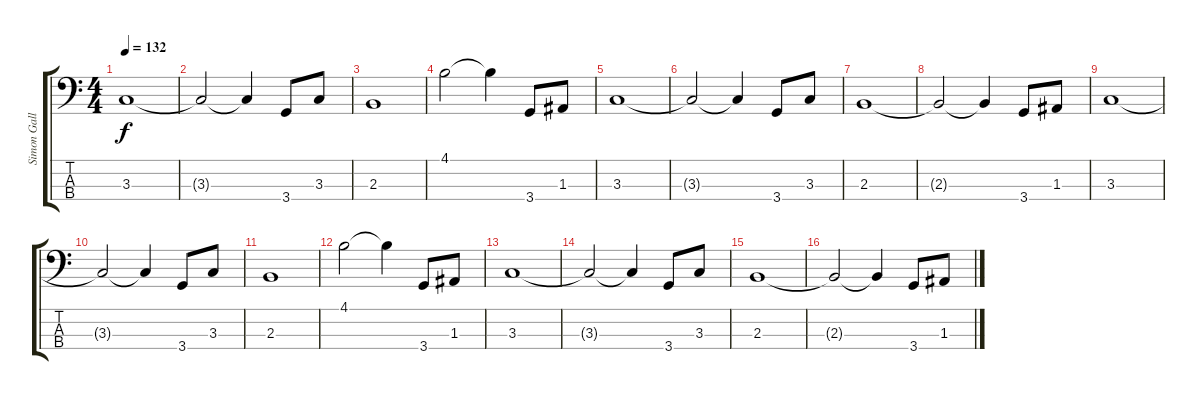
\track ("Simon Gallup (bass)" "Simon Gall") {instrument electricbasspick}
\staff {score tabs}
\tuning (G2 D2 A1 E1) {hide}
\ts (4 4)
\tempo 132
\clef f4
\ks c
3.3.1{dy f} |
3.3{t}.2 3.3{t}.4 3.4.8 3.3.8 |
2.3.1 |
4.1.2 4.1{t}.4 3.4.8 1.3.8 |
3.3.1 |
3.3{t}.2 3.3{t}.4 3.4.8 3.3.8 |
2.3.1 |
2.3{t}.2 2.3{t}.4 3.4.8 1.3.8 |
3.3.1 |
3.3{t}.2 3.3{t}.4 3.4.8 3.3.8 |
2.3.1 |
4.1.2 4.1{t}.4 3.4.8 1.3.8 |
3.3.1 |
3.3{t}.2 3.3{t}.4 3.4.8 3.3.8 |
2.3.1 |
2.3{t}.2 2.3{t}.4 3.4.8 1.3.8
